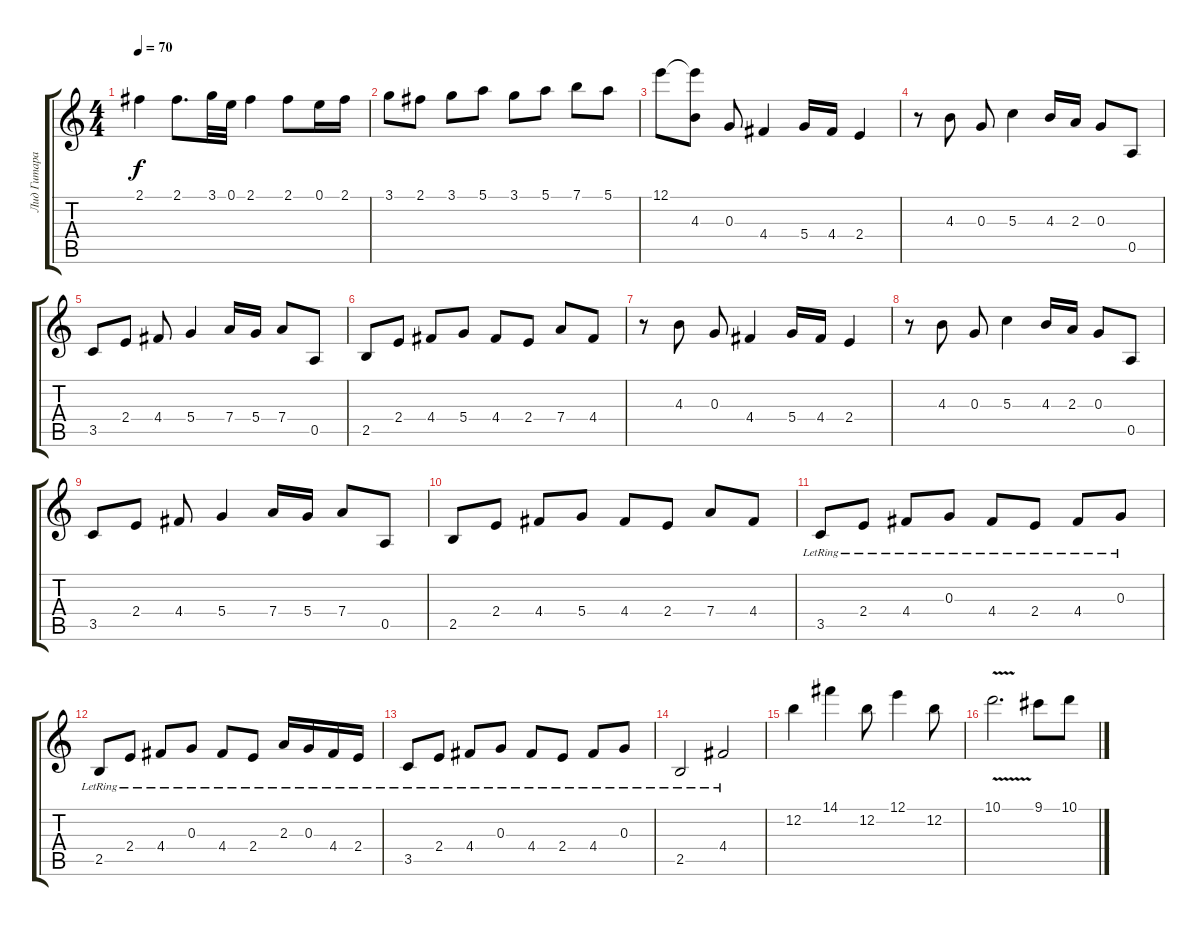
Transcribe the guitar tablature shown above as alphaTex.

\track ("Лид Гитара" "Лид Гитара") {instrument electricguitarclean}
\staff {score tabs}
\tuning (E4 B3 G3 D3 A2 E2) {hide}
\ts (4 4)
\tempo 70
\clef g2
\ks c
2.1.4{dy f} 2.1.8{d} 3.1.32 0.1.32 2.1.4 2.1.8 0.1.16 2.1.16 |
3.1.8 2.1.8 3.1.8 5.1.8 3.1.8 5.1.8 7.1.8 5.1.8 |
12.1.8 (12.1{t} 4.3).8 0.3.8 4.4.4 5.4.16 4.4.16 2.4.4 |
r.8 4.3.8 0.3.8 5.3.4 4.3.16 2.3.16 0.3.8 0.5.8 |
3.5.8 2.4.8 4.4.8 5.4.4 7.4.16 5.4.16 7.4.8 0.5.8 |
2.5.8 2.4.8 4.4.8 5.4.8 4.4.8 2.4.8 7.4.8 4.4.8 |
r.8 4.3.8 0.3.8 4.4.4 5.4.16 4.4.16 2.4.4 |
r.8 4.3.8 0.3.8 5.3.4 4.3.16 2.3.16 0.3.8 0.5.8 |
3.5.8 2.4.8 4.4.8 5.4.4 7.4.16 5.4.16 7.4.8 0.5.8 |
2.5.8 2.4.8 4.4.8 5.4.8 4.4.8 2.4.8 7.4.8 4.4.8 |
3.5{lr}.8{instrument electricguitarclean} 2.4{lr}.8 4.4{lr}.8 0.3{lr}.8 4.4{lr}.8 2.4{lr}.8 4.4{lr}.8 0.3{lr}.8 |
2.5{lr}.8 2.4{lr}.8 4.4{lr}.8 0.3{lr}.8 4.4{lr}.8 2.4{lr}.8 2.3{lr}.16 0.3{lr}.16 4.4{lr}.16 2.4{lr}.16 |
3.5{lr}.8 2.4{lr}.8 4.4{lr}.8 0.3{lr}.8 4.4{lr}.8 2.4{lr}.8 4.4{lr}.8 0.3{lr}.8 |
2.5{lr}.2 4.4{lr}.2 |
12.2.4{instrument distortionguitar} 14.1.4 12.2.8 12.1.4 12.2.8 |
10.1{v}.2{d} 9.1.8 10.1.8
